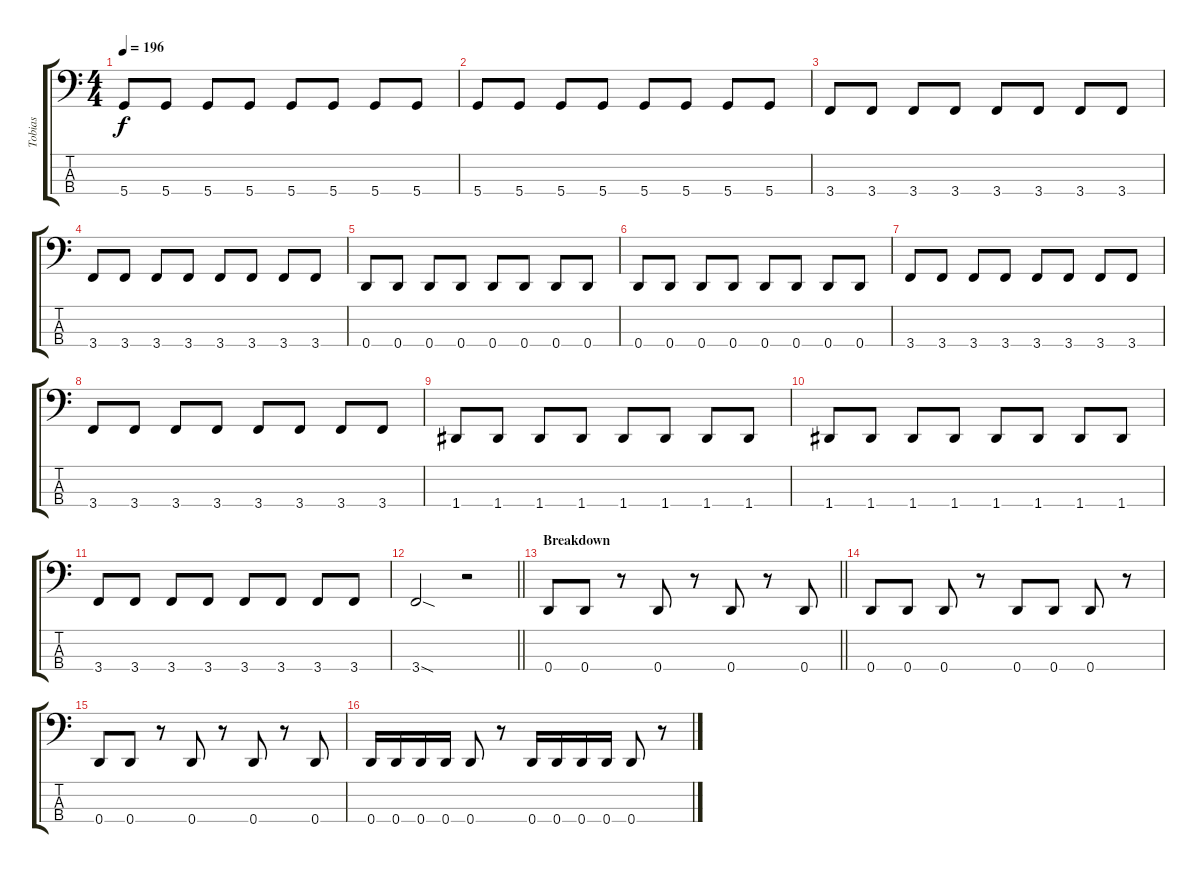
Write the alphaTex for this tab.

\track ("Tobias" "Tobias") {instrument electricbasspick}
\staff {score tabs}
\tuning (G2 D2 A1 D1) {hide}
\ts (4 4)
\tempo 196
\clef f4
\ks c
5.4.8{dy f} 5.4.8 5.4.8 5.4.8 5.4.8 5.4.8 5.4.8 5.4.8 |
5.4.8 5.4.8 5.4.8 5.4.8 5.4.8 5.4.8 5.4.8 5.4.8 |
3.4.8 3.4.8 3.4.8 3.4.8 3.4.8 3.4.8 3.4.8 3.4.8 |
3.4.8 3.4.8 3.4.8 3.4.8 3.4.8 3.4.8 3.4.8 3.4.8 |
0.4.8 0.4.8 0.4.8 0.4.8 0.4.8 0.4.8 0.4.8 0.4.8 |
0.4.8 0.4.8 0.4.8 0.4.8 0.4.8 0.4.8 0.4.8 0.4.8 |
3.4.8 3.4.8 3.4.8 3.4.8 3.4.8 3.4.8 3.4.8 3.4.8 |
3.4.8 3.4.8 3.4.8 3.4.8 3.4.8 3.4.8 3.4.8 3.4.8 |
1.4.8 1.4.8 1.4.8 1.4.8 1.4.8 1.4.8 1.4.8 1.4.8 |
1.4.8 1.4.8 1.4.8 1.4.8 1.4.8 1.4.8 1.4.8 1.4.8 |
3.4.8 3.4.8 3.4.8 3.4.8 3.4.8 3.4.8 3.4.8 3.4.8 |
\barLineRight lightlight
3.4{sod}.2 r.2 |
\section ("" "Breakdown")
\barLineRight lightlight
0.4.8 0.4.8 r.8 0.4.8 r.8 0.4.8 r.8 0.4.8 |
0.4.8 0.4.8 0.4.8 r.8 0.4.8 0.4.8 0.4.8 r.8 |
0.4.8 0.4.8 r.8 0.4.8 r.8 0.4.8 r.8 0.4.8 |
0.4.16 0.4.16 0.4.16 0.4.16 0.4.8 r.8 0.4.16 0.4.16 0.4.16 0.4.16 0.4.8 r.8
